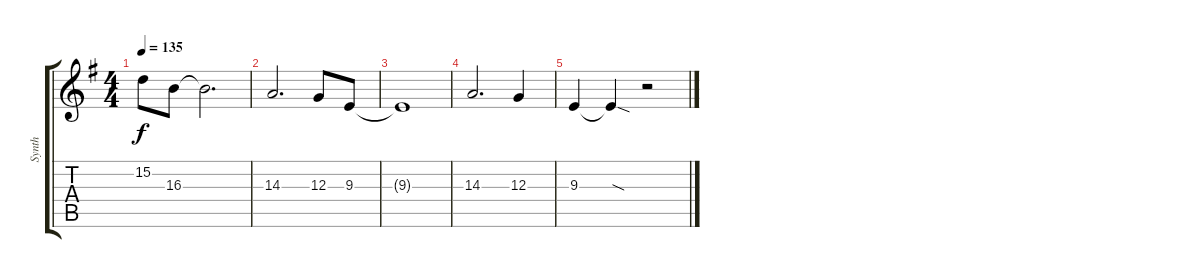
\track ("Synth" "Synth") {instrument synthstrings2}
\staff {score tabs}
\tuning (E4 B3 G3 D3 A2 E2) {hide}
\ts (4 4)
\tempo 135
\clef g2
\ks g
15.2{t}.8{dy f} 16.3.8 16.3{t}.2{d} |
14.3.2{d} 12.3.8 9.3.8 |
9.3{t}.1 |
14.3.2{d} 12.3.4 |
9.3.4 9.3{sod t}.4 r.2
